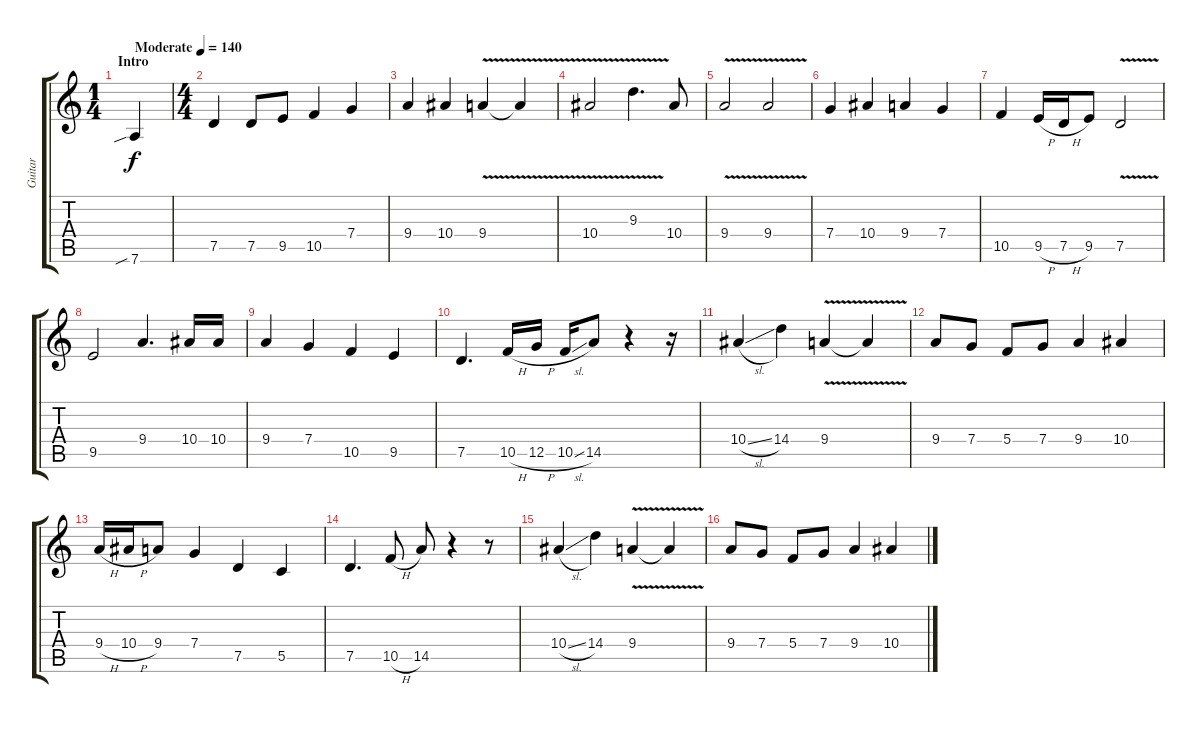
\track ("Guitar" "Guitar") {instrument distortionguitar}
\staff {score tabs}
\tuning (D4 A3 F3 C3 G2 D2) {hide}
\ts (1 4)
\section ("" "Intro")
\tempo (140 "Moderate")
\clef g2
\ks c
7.6{sib}.4{dy f instrument distortionguitar} |
\ts (4 4)
7.5.4 7.5.8 9.5.8 10.5.4 7.4.4 |
9.4.4 10.4.4 9.4{v}.4 9.4{t}.4 |
10.4{v}.2 9.3{v}.4{d} 10.4.8 |
9.4{v}.2 9.4{v}.2 |
7.4.4 10.4.4 9.4.4 7.4.4 |
10.5.4 9.5{h}.16 7.5{h}.16 9.5.8 7.5{v}.2 |
9.5.2 9.4.4{d} 10.4.16 10.4.16 |
9.4.4 7.4.4 10.5.4 9.5.4 |
7.5.4{d} 10.5{h}.16 12.5{h}.16 10.5{sl}.16 14.5.8 r.4 r.16 |
10.4{sl}.4 14.4.4 9.4{v}.4 9.4{t}.4 |
9.4.8 7.4.8 5.4.8 7.4.8 9.4.4 10.4.4 |
9.4{h}.16 10.4{h}.16 9.4.8 7.4.4 7.5.4 5.5.4 |
7.5.4{d} 10.5{h}.8 14.5.8 r.4 r.8 |
10.4{sl}.4 14.4.4 9.4{v}.4 9.4{t}.4 |
9.4.8 7.4.8 5.4.8 7.4.8 9.4.4 10.4.4
